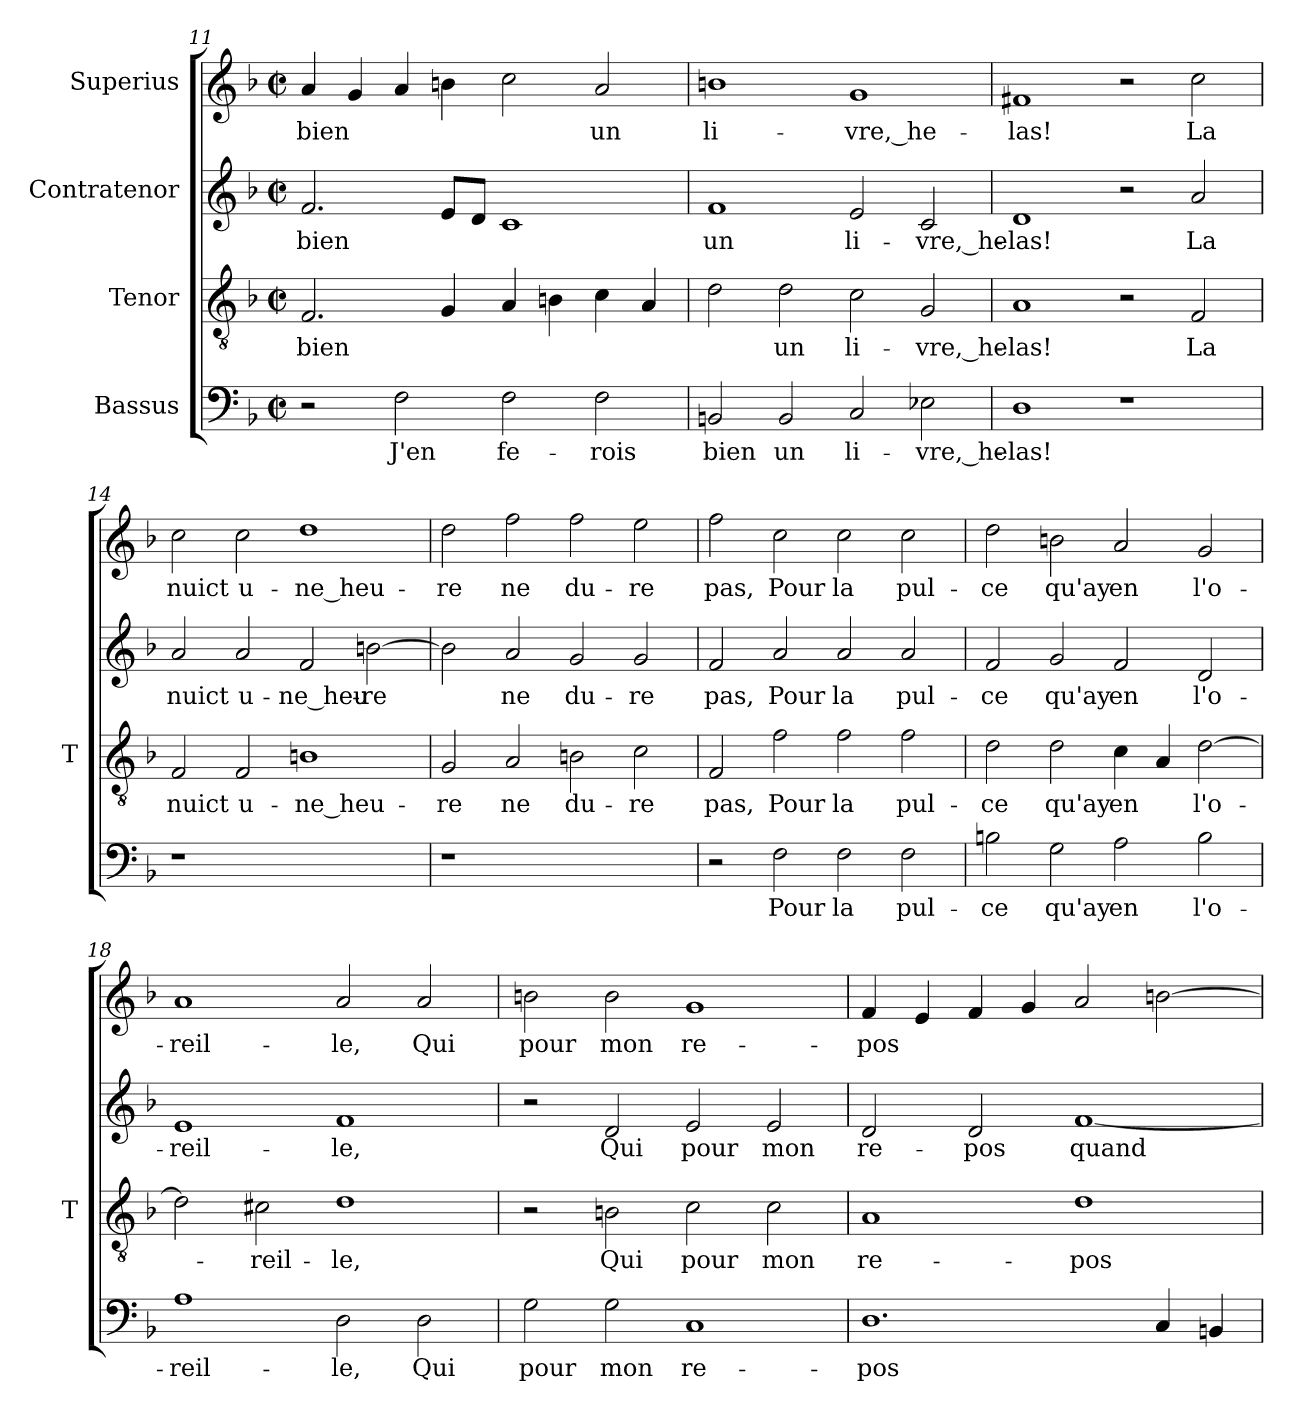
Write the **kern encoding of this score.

**kern	**text	**kern	**text	**kern	**text	**kern	**text
*part4	*part4	*part3	*part3	*part2	*part2	*part1	*part1
*staff4	*staff4	*staff3	*staff3	*staff2	*staff2	*staff1	*staff1
*I"Bassus	*	*I"Tenor	*	*I"Contratenor	*	*I"Superius	*
*	*	*I'T	*	*	*	*	*
*clefF4	*	*clefGv2	*	*clefG2	*	*clefG2	*
*k[b-]	*	*k[b-]	*	*k[b-]	*	*k[b-]	*
*F:	*	*F:	*	*F:	*	*F:	*
*M2/2	*	*M2/2	*	*M2/2	*	*M2/2	*
*met(c|)	*	*met(c|)	*	*met(c|)	*	*met(c|)	*
=11	=11	=11	=11	=11	=11	=11	=11
2r	.	2.F	-bien	2.f	-bien	4a	-bien
.	.	.	.	.	.	4g	.
2F	-J'en	.	.	.	.	4a	.
.	.	4G	.	8eL	.	4b	.
.	.	.	.	8dJ	.	.	.
2F	fe-	4A	.	1c	.	2cc	.
.	.	4B	.	.	.	.	.
2F	-rois	4c	.	.	.	2a	-un
.	.	4A	.	.	.	.	.
=12	=12	=12	=12	=12	=12	=12	=12
2BB	-bien	2d	.	1f	-un	1b	li-
2BB	-un	2d	-un	.	.	.	.
2C	li-	2c	li-	2e	li-	1g	vre,_he-
2E-X	vre,_he-	2G	vre,_he-	2c	vre,_he-	.	.
=13	=13	=13	=13	=13	=13	=13	=13
1D	-las!	1A	-las!	1d	-las!	1f#X	-las!
1r	.	2r	.	2r	.	2r	.
.	.	2F	-La	2a	-La	2cc	-La
=14	=14	=14	=14	=14	=14	=14	=14
1r	.	2F	-nuict	2a	-nuict	2cc	-nuict
.	.	2F	u-	2a	u-	2cc	u-
1ryy	.	1B	ne_heu-	2f	ne_heu-	1dd	ne_heu-
.	.	.	.	[2b	-re	.	.
!!LO:PB:g=z
=15	=15	=15	=15	=15	=15	=15	=15
1r	.	2G	-re	2b]	.	2dd	-re
.	.	2A	-ne	2a	-ne	2ff	-ne
1ryy	.	2B	du-	2g	du-	2ff	du-
.	.	2c	-re	2g	-re	2ee	-re
=16	=16	=16	=16	=16	=16	=16	=16
2r	.	2F	-pas,	2f	-pas,	2ff	-pas,
2F	-Pour	2f	-Pour	2a	-Pour	2cc	-Pour
2F	-la	2f	-la	2a	-la	2cc	-la
2F	pul-	2f	pul-	2a	pul-	2cc	pul-
=17	=17	=17	=17	=17	=17	=17	=17
2B	-ce	2d	-ce	2f	-ce	2dd	-ce
2G	-qu'ay	2d	-qu'ay	2g	-qu'ay	2b	-qu'ay
2A	-en	4c	-en	2f	-en	2a	-en
.	.	4A	.	.	.	.	.
2B	l'o-	[2d	l'o-	2d	l'o-	2g	l'o-
=18	=18	=18	=18	=18	=18	=18	=18
1A	reil-	2d]	.	1e	reil-	1a	reil-
.	.	2c#X	reil-	.	.	.	.
2D	-le,	1d	-le,	1f	-le,	2a	-le,
2D	-Qui	.	.	.	.	2a	-Qui
=19	=19	=19	=19	=19	=19	=19	=19
2G	-pour	2r	.	2r	.	2b	-pour
2G	-mon	2B	-Qui	2d	-Qui	2b	-mon
1C	re-	2c	-pour	2e	-pour	1g	re-
.	.	2c	-mon	2e	-mon	.	.
=20	=20	=20	=20	=20	=20	=20	=20
1.D	-pos	1A	re-	2d	re-	4f	-pos
.	.	.	.	.	.	4e	.
.	.	.	.	2d	-pos	4f	.
.	.	.	.	.	.	4g	.
.	.	1d	-pos	[1f	-quand	2a	.
4C	.	.	.	.	.	[2b	.
4BB	.	.	.	.	.	.	.
=	=	=	=	=	=	=	=
*-	*-	*-	*-	*-	*-	*-	*-
